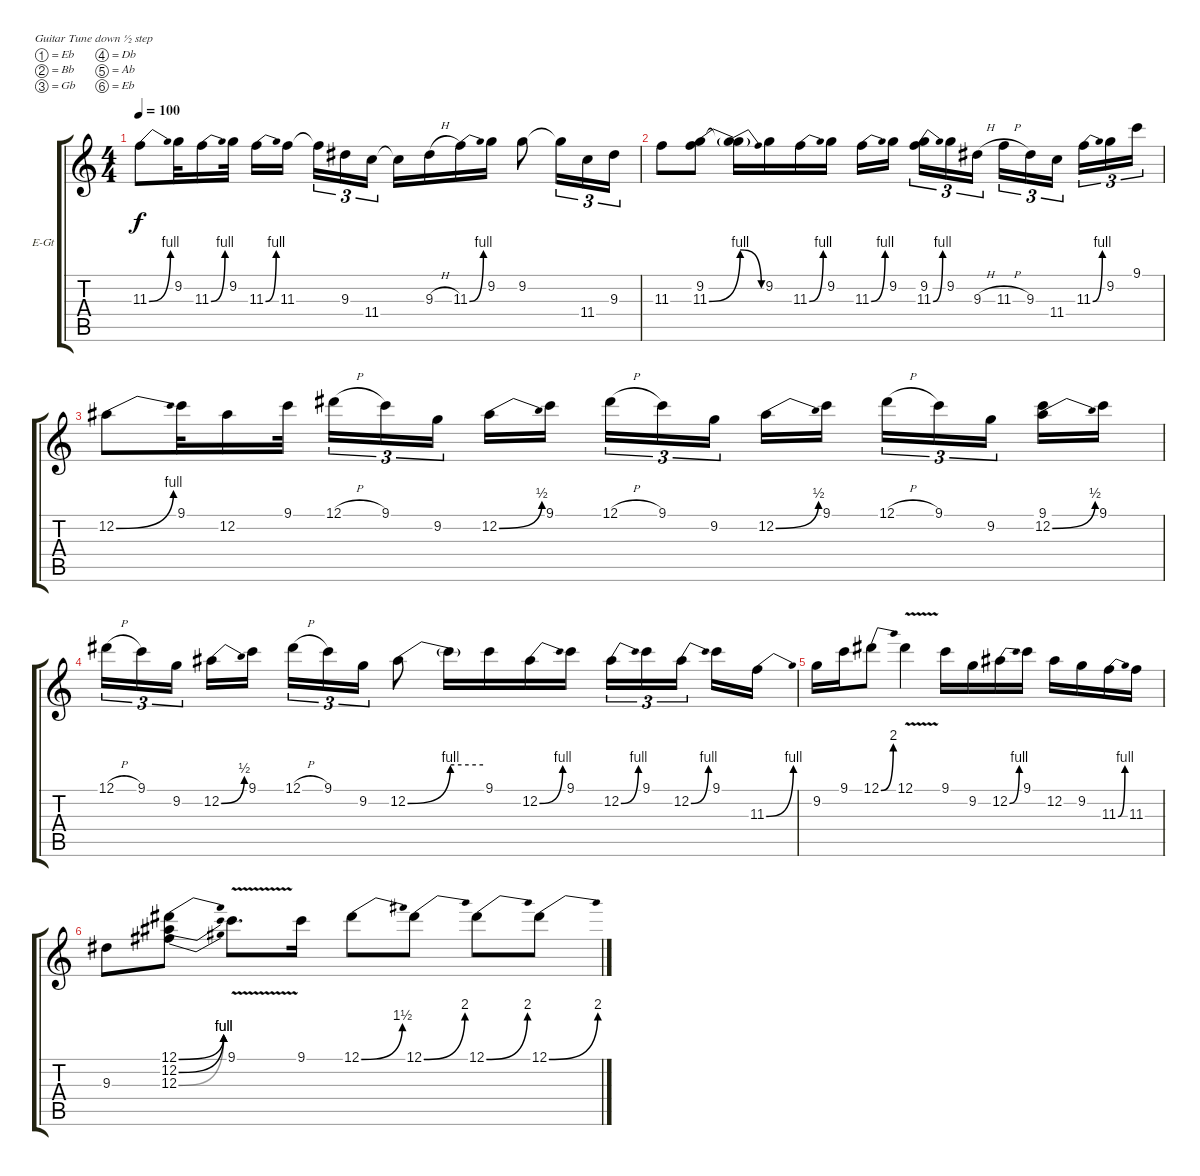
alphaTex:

\bracketExtendMode groupsimilarinstruments
\firstSystemTrackNameOrientation horizontal
\otherSystemsTrackNameOrientation horizontal
\track ("Jimi" "E-Gt") {instrument overdrivenguitar}
\staff {score tabs}
\tuning (Eb4 Bb3 Gb3 Db3 Ab2 Eb2)
\ts (4 4)
\tempo 100
\clef g2
\ks c
11.3{be (bend 0 0 60 4)}.8{dy f} 9.2.32 11.3{be (bend 0 0 60 4)}.16 9.2.32 11.3{be (bend 0 0 60 4)}.16 11.3.16 11.3{t}.16{tu (3 2)} 9.3.16{tu (3 2)} 11.4.16{tu (3 2)} 11.4{t}.16 9.3{h}.16 11.3{be (bend 0 0 60 4)}.16 9.2.16 9.2.8 9.2{t}.16{tu (3 2)} 11.4.16{tu (3 2)} 9.3.16{tu (3 2)} |
11.3.8 (9.2 11.3{be (bend 0 0 60 4)}).8 (9.2{t} 11.3{be (release 0 4 60 0) t}).16 9.2.16 11.3{be (bend 0 0 60 4)}.16 9.2.16 11.3{be (bend 0 0 60 4)}.16 9.2.16 (9.2 11.3{be (bend 0 0 60 4)}).16{tu (3 2)} 9.2.16{tu (3 2)} 9.3{h}.16{tu (3 2)} 11.3{h}.16{tu (3 2)} 9.3.16{tu (3 2)} 11.4.16{tu (3 2)} 11.3{be (bend 0 0 60 4)}.16{tu (3 2)} 9.2.16{tu (3 2)} 9.1.16{tu (3 2)} |
12.2{be (bend 0 0 60 4)}.8 9.1.32 12.2.16 9.1.32 12.1{h}.16{tu (3 2)} 9.1.16{tu (3 2)} 9.2.16{tu (3 2)} 12.2{be (bend 0 0 60 2)}.16 9.1.16 12.1{h}.16{tu (3 2)} 9.1.16{tu (3 2)} 9.2.16{tu (3 2)} 12.2{be (bend 0 0 60 2)}.16 9.1.16 12.1{h}.16{tu (3 2)} 9.1.16{tu (3 2)} 9.2.16{tu (3 2)} (9.1 12.2{be (bend 0 0 60 2)}).16 9.1.16 |
12.1{h}.16{tu (3 2)} 9.1.16{tu (3 2)} 9.2.16{tu (3 2)} 12.2{be (bend 0 0 60 2)}.16 9.1.16 12.1{h}.16{tu (3 2)} 9.1.16{tu (3 2)} 9.2.16{tu (3 2)} 12.2{be (bend 0 0 60 4)}.8 12.2{be (hold 0 4 60 4) t}.16 9.1.16 12.2{be (bend 0 0 60 4)}.16 9.1.16 12.2{be (bend 0 0 60 4)}.16{tu (3 2)} 9.1.16{tu (3 2)} 12.2{be (bend 0 0 60 4)}.16{tu (3 2)} 9.1.16 11.3{be (bend 0 0 60 4)}.16 |
9.2.16 9.1.16 12.1{be (bend 0 0 60 8)}.8 12.1{v}.4 9.1.16 9.2.16 12.2{be (bend 0 0 60 4)}.16 9.1.16 12.2.16 9.2.16 11.3{be (bend 0 0 60 4)}.16 11.3.16 |
9.3.8 (12.1{be (bend 0 0 60 4)} 12.2{be (bend 0 0 60 4)} 12.3{be (bend 0 0 60 4)}).8 9.1{v}.8{d} 9.1.16 12.1{be (bend 0 0 60 6)}.8 12.1{be (bend 0 0 60 8)}.8 12.1{be (bend 0 0 60 8)}.8 12.1{be (bend 0 0 60 8)}.8
